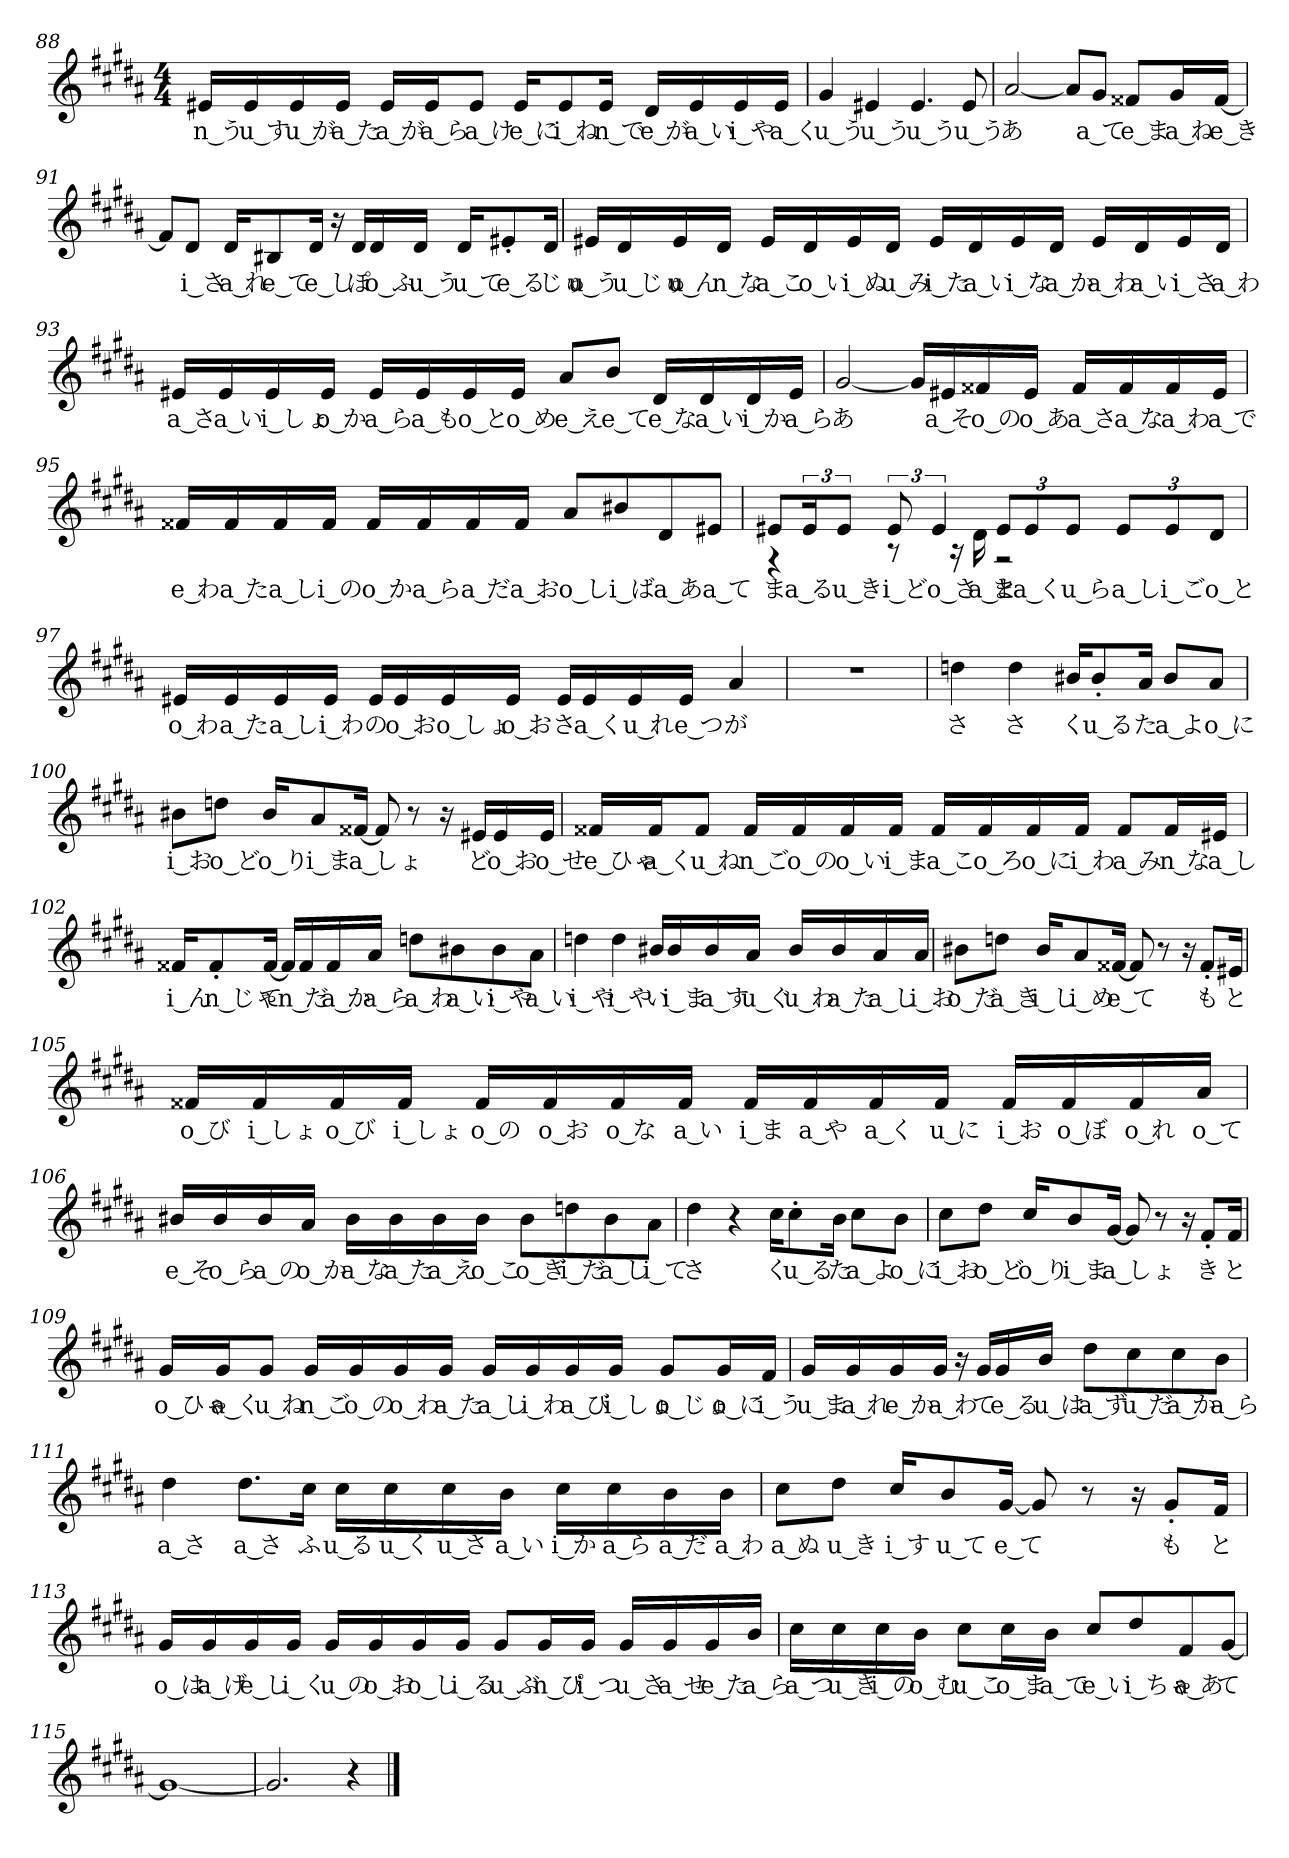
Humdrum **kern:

**kern	**text
*part1	*part1
*staff1	*staff1
*clefG2	*
*k[f#c#g#d#a#]	*
*M4/4	*
=88	=88
16e#XLL	n う
16e#	u す
16e#	u が
16e#JJ	a た
16e#LL	a が
16e#J	a ら
8e#J	a け
16e#KL	e に
8e#	i ね
16e#Jk	n で
16d#LL	e が
16e#	a い
16e#	i や
16e#JJ	a く
=89	=89
4g#	u う
4e#X	u う
4.e#	u う
8e#	u う
=90	=90
[2a#	- あ
8a#L]	.
8g#J	a て
8f##XL	e ま
16g#L	a ね
[16f##JJ	e き
=91	=91
8f##L]	.
8d#J	i さ
16d#KL	a れ
8B#X	e て
16d#Jk	e し
16r	.
16d#LL	- ぽ
16d#	o ふ
16d#JJ	u う
16d#KL	u て
8e#X'	e る
16d#Jk	- じゅ
=92	=92
16e#XLL	u う
16d#	u じゅ
16e#	u ん
16d#JJ	n な
16e#LL	a こ
16d#	o い
16e#	i ぬ
16d#JJ	u み
16e#LL	i た
16d#	a い
16e#	i な
16d#JJ	a か
16e#LL	a わ
16d#	a い
16e#	i さ
16d#JJ	a わ
=93	=93
16e#XLL	a さ
16e#	a い
16e#	i しょ
16e#JJ	o か
16e#LL	a ら
16e#	a も
16e#	o と
16e#JJ	o め
8a#L	e え
8bJ	e て
16d#LL	e な
16d#	a い
16d#	i か
16e#JJ	a ら
=94	=94
[2g#	- あ
16g#LL]	.
16e#X	a そ
16f##X	o の
16e#JJ	o あ
16f##LL	a さ
16f##	a な
16f##	a わ
16e#JJ	a で
=95	=95
16f##XLL	e わ
16f##	a た
16f##	a し
16f##JJ	i の
16f##LL	o か
16f##	a ら
16f##	a だ
16f##JJ	a お
8a#L	o し
8b#X	i ば
8d#	a あ
8e#XJ	a て
=96	=96
*^	*
8e#XL	4r	- ま
24e#K	.	a る
12e#J	.	u き
12e#	8r	i ど
6e#	.	o さ
.	16r	.
.	16d#	a と
12e#L	2r	- ま
12e#	.	a く
12e#J	.	u ら
12e#L	.	a し
12e#	.	i ご
12d#J	.	o と
*v	*v	*
=97	=97
16e#XLL	o わ
16e#	a た
16e#	a し
16e#JJ	i わ
16e#LL	- の
16e#	o お
16e#	o しょ
16e#JJ	o お
16e#LL	- さ
16e#	a く
16e#	u れ
16e#JJ	e つ
4a#	- が
=98	=98
*MM320	*
1r	.
=99	=99
*MM155	*
4ddn	- さ
4dd	- さ
16b#XKL	- く
8b#'	u る
16a#Jk	- た
8b#L	a よ
8a#J	o に
=100	=100
8b#XL	i お
8ddnJ	o ど
16b#KL	o り
8a#	i ま
[16f##XJk	a しょ
8f##]	.
8r	.
16r	.
16e#XLL	- ど
16e#	o お
16e#JJ	o せ
=101	=101
16f##XLL	e ひゃ
16f##J	a く
8f##J	u ね
16f##LL	n ご
16f##	o の
16f##	o い
16f##JJ	i ま
16f##LL	a こ
16f##	o ろ
16f##	o に
16f##JJ	i わ
8f##L	a み
16f##L	n な
16e#XJJ	a し
=102	=102
16f##XKL	i ん
8f##'	n じゃ
[16f##Jk	- て
16f##LL]	.
16f##	n だ
16f##	a か
16a#JJ	a ら
8ddnL	a わ
8b#X	a い
8b#	i や
8a#J	a い
=103	=103
4ddn	i や
4dd	i や
16b#XLL	- い
16b#	i ま
16b#	a す
16a#JJ	u ぐ
16b#LL	u わ
16b#	a た
16a#	a し
16a#JJ	i お
=104	=104
8b#XL	o だ
8ddnJ	a き
16b#KL	i し
8a#	i め
[16f##XJk	e て
8f##]	.
8r	.
16r	.
8f##'L	- も
16e#XJk	- と
=105	=105
16f##XLL	o び
16f##	i しょ
16f##	o び
16f##JJ	i しょ
16f##LL	o の
16f##	o お
16f##	o な
16f##JJ	a い
16f##LL	i ま
16f##	a や
16f##	a く
16f##JJ	u に
16f##LL	i お
16f##	o ぼ
16f##	o れ
16a#JJ	o て
=106	=106
16b#XLL	e そ
16b#	o ら
16b#	a の
16a#JJ	o か
16b#LL	a な
16b#	a た
16b#	a え
16b#JJ	o こ
8b#L	o ぎ
8ddn	i だ
8b#	a し
8a#J	i て
=107	=107
4dd#	- さ
4r	.
16cc#KL	- く
8cc#'	u る
16bJk	- た
8cc#L	a よ
8bJ	o に
=108	=108
8cc#L	i お
8dd#J	o ど
16cc#KL	o り
8b	i ま
[16g#Jk	a しょ
8g#]	.
8r	.
16r	.
8f#'L	- き
16f#Jk	- と
=109	=109
16g#LL	o ひゃ
16g#J	a く
8g#J	u ね
16g#LL	n ご
16g#	o の
16g#	o わ
16g#JJ	a た
16g#LL	a し
16g#	i わ
16g#	a び
16g#JJ	i しょ
8g#L	o じょ
16g#L	o に
16f#JJ	i う
=110	=110
16g#LL	u ま
16g#	a れ
16g#	e か
16g#JJ	a わ
16r	.
16g#LL	- て
16g#	e る
16bJJ	u は
8dd#L	a ず
8cc#	u だ
8cc#	a か
8bJ	a ら
=111	=111
4dd#	a さ
8.dd#L	a さ
16cc#Jk	- ふ
16cc#LL	u る
16cc#	u く
16cc#	u さ
16bJJ	a い
16cc#LL	i か
16cc#	a ら
16b	a だ
16bJJ	a わ
=112	=112
8cc#L	a ぬ
8dd#J	u き
16cc#KL	i す
8b	u て
[16g#Jk	e て
8g#]	.
8r	.
16r	.
8g#'L	- も
16f#Jk	- と
=113	=113
16g#LL	o は
16g#	a げ
16g#	e し
16g#JJ	i く
16g#LL	u の
16g#	o お
16g#	o し
16g#JJ	i る
8g#L	u ぶ
16g#L	n ぴ
16g#JJ	i つ
16g#LL	u さ
16g#	a せ
16g#	e た
16bJJ	a ら
=114	=114
16cc#LL	a つ
16cc#	u き
16cc#	i の
16bJJ	o む
8cc#L	u こ
16cc#L	o ま
16bJJ	a で
8cc#L	e い
8dd#	i ちゃ
8f#	a あ
[8g#J	- て
=115	=115
1g#_	.
=116	=116
2.g#]	.
4r	.
==	==
*-	*-
